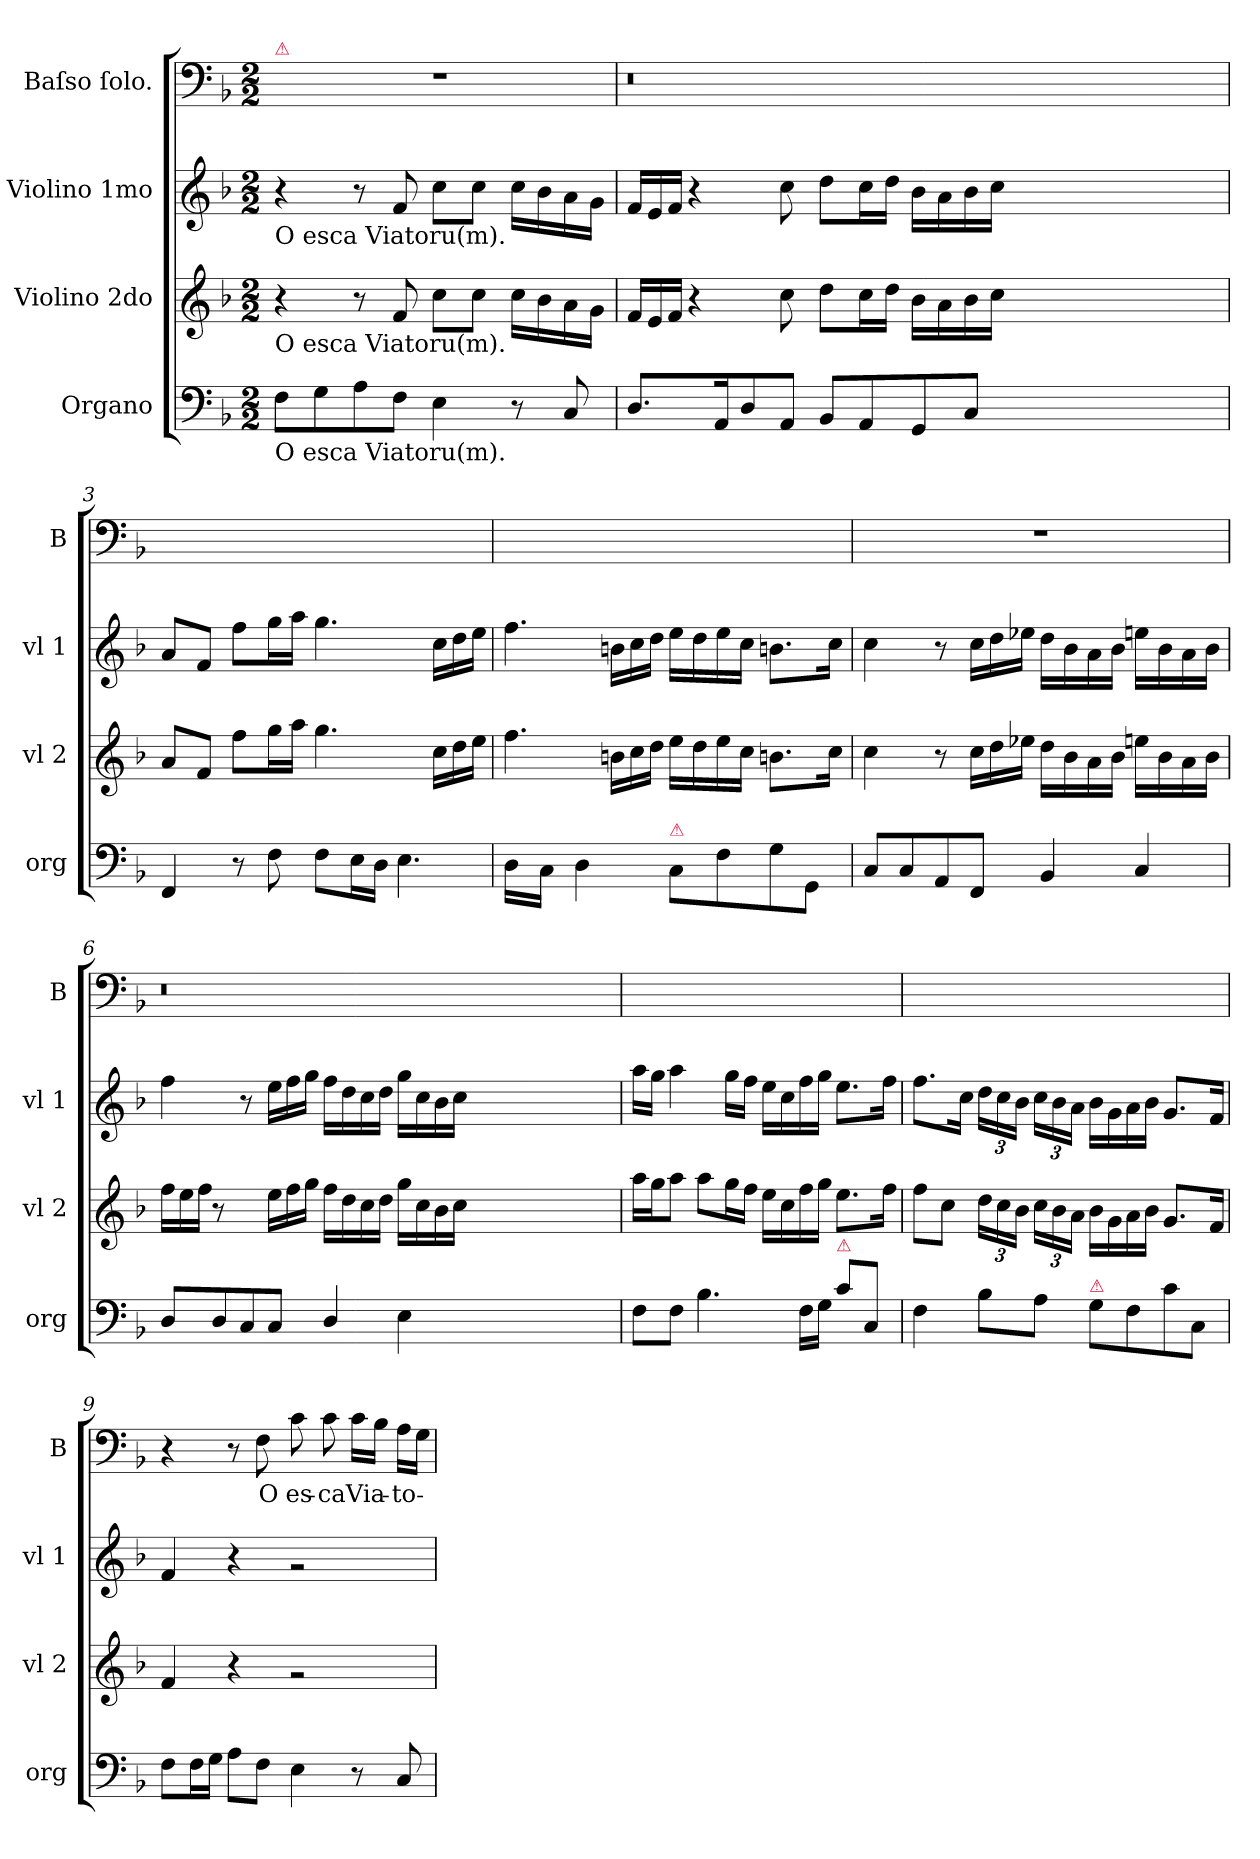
**kern	**kern	**kern	**kern	**text
*part4	*part3	*part2	*part1	*part1
*staff4	*staff3	*staff2	*staff1	*staff1
*I"Organo	*I"Violino 2do	*I"Violino 1mo	*I"Baſso ſolo.	*
*I'org	*I'vl 2	*I'vl 1	*I'B	*
*clefF4	*clefG2	*clefG2	*clefF4	*
*k[b-]	*k[b-]	*k[b-]	*k[b-]	*
*F:	*F:	*F:	*F:	*
*M2/2	*M2/2	*M2/2	*M2/2	*
=1	=1	=1	=1	=1
!	!	!	!LO:TX:a:color=crimson:t=⚠	!
!	!	!LO:TX:b:t=O esca Viatoru(m).	!	!
!	!LO:TX:b:t=O esca Viatoru(m).	!	!	!
!LO:TX:b:t=O esca Viatoru(m).	!	!	!	!
8F\L	4r	4r	1r	.
8G\	.	.	.	.
8A\	8r	8r	.	.
8F\J	8f/	8f/	.	.
4E\	8cc\L	8cc\L	.	.
.	8cc\J	8cc\J	.	.
8r	16cc\LL	16cc\LL	.	.
.	16b-\	16b-\	.	.
8C/	16a\	16a\	.	.
.	16g\JJ	16g\JJ	.	.
=2	=2	=2	=2	=2
*	*Xtuplet	*Xtuplet	*	*
8.D/L	24f/LL	24f/LL	0.r	.
.	24e/	24e/	.	.
.	24f/JJ	24f/JJ	.	.
.	4r	4r	.	.
16AA/K	.	.	.	.
8D/	.	.	.	.
8AA/J	8cc\	8cc\	.	.
8BB-/L	8dd\L	8dd\L	.	.
8AA/	16cc\L	16cc\L	.	.
.	16dd\JJ	16dd\JJ	.	.
8GG/	16b-\LL	16b-\LL	.	.
.	16a\	16a\	.	.
8C/J	16b-\	16b-\	.	.
.	16cc\JJ	16cc\JJ	.	.
0ryy	0ryy	0ryy	.	.
=3	=3	=3	=3	=3
4FF/	8a/L	8a/L	1ryy	.
.	8f/J	8f/J	.	.
8r	8ff\L	8ff\L	.	.
8F\	16gg\L	16gg\L	.	.
.	16aa\JJ	16aa\JJ	.	.
8F\L	4.gg\	4.gg\	.	.
16E\L	.	.	.	.
16D\JJ	.	.	.	.
!LO:N:vis=4.	!	!	!	!
4E\	.	.	.	.
.	24cc\LL	24cc\LL	.	.
.	24dd\	24dd\	.	.
.	24ee\JJ	24ee\JJ	.	.
=4	=4	=4	=4	=4
!LO:N:vis=16	!	!	!	!
8D\LL	4.ff\	4.ff\	1ryy	.
!LO:N:vis=16	!	!	!	!
8C\JJ	.	.	.	.
4D\	.	.	.	.
.	24bn\LL	24bn\LL	.	.
.	24cc\	24cc\	.	.
.	24dd\JJ	24dd\JJ	.	.
!LO:TX:a:color=crimson:t=⚠	!	!	!	!
8C\L	16ee\LL	16ee\LL	.	.
.	16dd\	16dd\	.	.
8F\	16ee\	16ee\	.	.
.	16cc\JJ	16cc\JJ	.	.
8G\	8.bn\L	8.bn\L	.	.
8GG/J	.	.	.	.
.	16cc\Jk	16cc\Jk	.	.
=5	=5	=5	=5	=5
8C/L	4cc\	4cc\	1r	.
8C/	.	.	.	.
8AA/	8r	8r	.	.
8FF/J	24cc\LL	24cc\LL	.	.
.	24dd\	24dd\	.	.
.	24ee-X\JJ	24ee-X\JJ	.	.
4BB-/	16dd\LL	16dd\LL	.	.
.	16b-\	16b-\	.	.
.	16a\	16a\	.	.
.	16b-\JJ	16b-\JJ	.	.
4C/	16een\LL	16een\LL	.	.
.	16b-\	16b-\	.	.
.	16a\	16a\	.	.
.	16b-\JJ	16b-\JJ	.	.
=6	=6	=6	=6	=6
8D/L	24ff\LL	4ff\	0.r	.
.	24ee\	.	.	.
.	24ff\JJ	.	.	.
!	!LO:N:vis=8	!	!	!
8D/	4r	.	.	.
8C/	.	8r	.	.
8C/J	24ee\LL	24ee\LL	.	.
.	24ff\	24ff\	.	.
.	24gg\JJ	24gg\JJ	.	.
4D/	16ff\LL	16ff\LL	.	.
.	16dd\	16dd\	.	.
.	16cc\	16cc\	.	.
.	16dd\JJ	16dd\JJ	.	.
4E\	16gg\LL	16gg\LL	.	.
.	16cc\	16cc\	.	.
.	16b-\	16b-\	.	.
.	16cc\JJ	16cc\JJ	.	.
0ryy	0ryy	0ryy	.	.
=7	=7	=7	=7	=7
8F\L	16aa\LL	16aa\LL	1ryy	.
.	16gg\J	16gg\JJ	.	.
8F\J	8aa\J	4aa\	.	.
4.B-\	8aa\L	.	.	.
.	16gg\L	16gg\LL	.	.
.	16ff\JJ	16ff\JJ	.	.
.	16ee\LL	16ee\LL	.	.
.	16cc\	16cc\	.	.
16F\LL	16ff\	16ff\	.	.
16G\JJ	16gg\JJ	16gg\JJ	.	.
!LO:TX:a:color=crimson:t=⚠	!	!	!	!
8c\L	8.ee\L	8.ee\L	.	.
8C/J	.	.	.	.
.	16ff\Jk	16ff\Jk	.	.
=8	=8	=8	=8	=8
4F\	8ff\L	8.ff\L	1ryy	.
.	8cc\J	.	.	.
.	.	16cc\Jk	.	.
*	*tuplet	*tuplet	*	*
8B-\L	24dd\LL	24dd\LL	.	.
.	24cc\	24cc\	.	.
.	24b-\JJ	24b-\JJ	.	.
8A\J	24cc\LL	24cc\LL	.	.
.	24b-\	24b-\	.	.
.	24a\JJ	24a\JJ	.	.
!LO:TX:a:color=crimson:t=⚠	!	!	!	!
8G\L	16b-\LL	16b-\LL	.	.
.	16g\	16g\	.	.
8F\	16a\	16a\	.	.
.	16b-\JJ	16b-\JJ	.	.
8c\	8.g/L	8.g/L	.	.
8C/J	.	.	.	.
.	16f/Jk	16f/Jk	.	.
=9	=9	=9	=9	=9
8F\L	4f/	4f/	4r	.
16F\L	.	.	.	.
16G\JJ	.	.	.	.
8A\L	4r	4r	8r	.
8F\J	.	.	8F\	O
4E\	2rg	2rg	8c\	es-
.	.	.	8c\	-ca
8r	.	.	16c\LL	Via-
.	.	.	16B-\JJ	.
8C/	.	.	16A\LL	-to-
.	.	.	16G\JJ	.
=	=	=	=	=
*-	*-	*-	*-	*-
